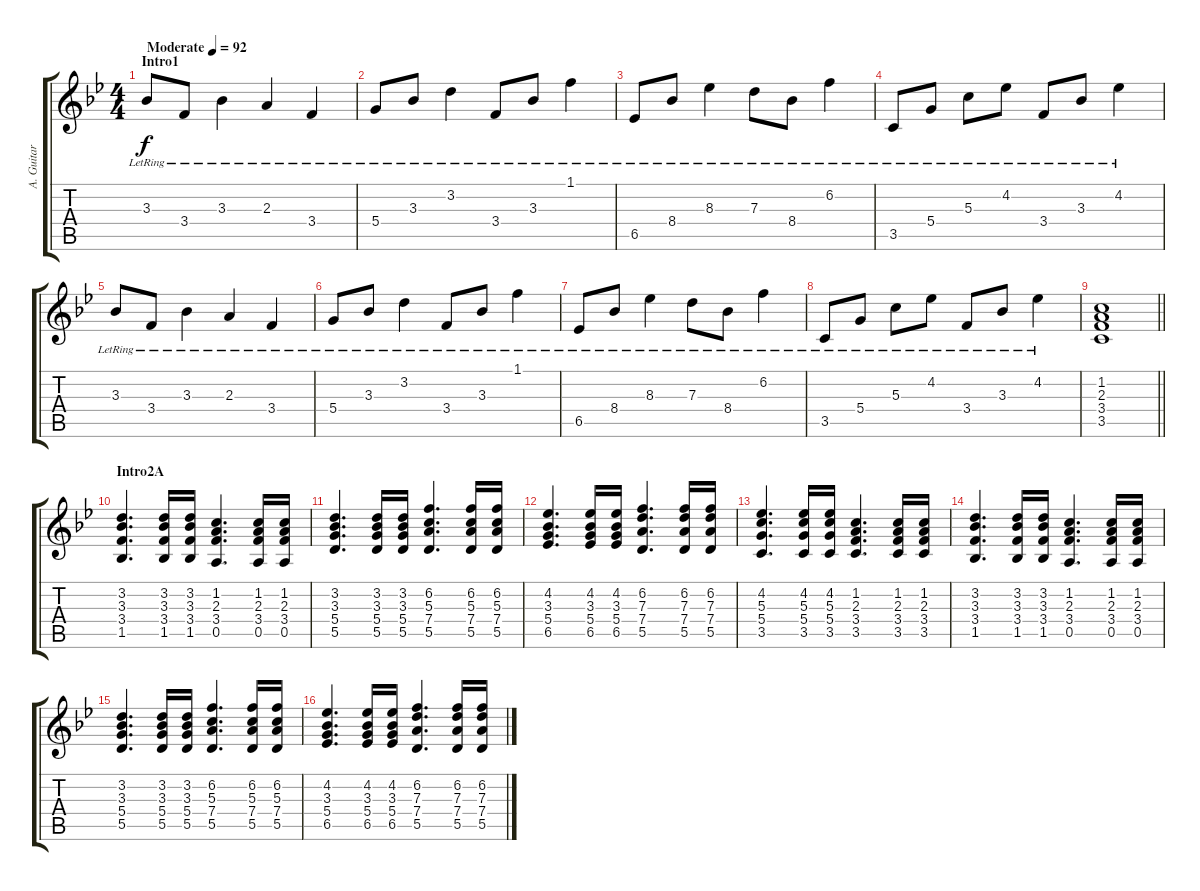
\track ("A. Guitar I" "A. Guitar ") {instrument acousticguitarsteel}
\staff {score tabs}
\tuning (E4 B3 G3 D3 A2 E2) {hide}
\ts (4 4)
\section ("" "Intro1")
\tempo (92 "Moderate")
\clef g2
\ks bb
3.3{lr}.8{dy f instrument acousticguitarsteel} 3.4{lr}.8 3.3{lr}.4 2.3{lr}.4 3.4{lr}.4 |
5.4{lr}.8 3.3{lr}.8 3.2{lr}.4 3.4{lr}.8 3.3{lr}.8 1.1{lr}.4 |
6.5{lr}.8 8.4{lr}.8 8.3{lr}.4 7.3{lr}.8 8.4{lr}.8 6.2{lr}.4 |
3.5{lr}.8 5.4{lr}.8 5.3{lr}.8 4.2{lr}.8 3.4{lr}.8 3.3{lr}.8 4.2{lr}.4 |
3.3{lr}.8 3.4{lr}.8 3.3{lr}.4 2.3{lr}.4 3.4{lr}.4 |
5.4{lr}.8 3.3{lr}.8 3.2{lr}.4 3.4{lr}.8 3.3{lr}.8 1.1{lr}.4 |
6.5{lr}.8 8.4{lr}.8 8.3{lr}.4 7.3{lr}.8 8.4{lr}.8 6.2{lr}.4 |
3.5{lr}.8 5.4{lr}.8 5.3{lr}.8 4.2{lr}.8 3.4{lr}.8 3.3{lr}.8 4.2{lr}.4 |
\barLineRight lightlight
(1.2 2.3 3.4 3.5).1 |
\section ("" "Intro2A")
(3.2 3.3 3.4 1.5).4{d} (3.2 3.3 3.4 1.5).16 (3.2 3.3 3.4 1.5).16 (1.2 2.3 3.4 0.5).4{d} (1.2 2.3 3.4 0.5).16 (1.2 2.3 3.4 0.5).16 |
(3.2 3.3 5.4 5.5).4{d} (3.2 3.3 5.4 5.5).16 (3.2 3.3 5.4 5.5).16 (6.2 5.3 7.4 5.5).4{d} (6.2 5.3 7.4 5.5).16 (6.2 5.3 7.4 5.5).16 |
(4.2 3.3 5.4 6.5).4{d} (4.2 3.3 5.4 6.5).16 (4.2 3.3 5.4 6.5).16 (6.2 7.3 7.4 5.5).4{d} (6.2 7.3 7.4 5.5).16 (6.2 7.3 7.4 5.5).16 |
(4.2 5.3 5.4 3.5).4{d} (4.2 5.3 5.4 3.5).16 (4.2 5.3 5.4 3.5).16 (1.2 2.3 3.4 3.5).4{d} (1.2 2.3 3.4 3.5).16 (1.2 2.3 3.4 3.5).16 |
(3.2 3.3 3.4 1.5).4{d} (3.2 3.3 3.4 1.5).16 (3.2 3.3 3.4 1.5).16 (1.2 2.3 3.4 0.5).4{d} (1.2 2.3 3.4 0.5).16 (1.2 2.3 3.4 0.5).16 |
(3.2 3.3 5.4 5.5).4{d} (3.2 3.3 5.4 5.5).16 (3.2 3.3 5.4 5.5).16 (6.2 5.3 7.4 5.5).4{d} (6.2 5.3 7.4 5.5).16 (6.2 5.3 7.4 5.5).16 |
(4.2 3.3 5.4 6.5).4{d} (4.2 3.3 5.4 6.5).16 (4.2 3.3 5.4 6.5).16 (6.2 7.3 7.4 5.5).4{d} (6.2 7.3 7.4 5.5).16 (6.2 7.3 7.4 5.5).16
